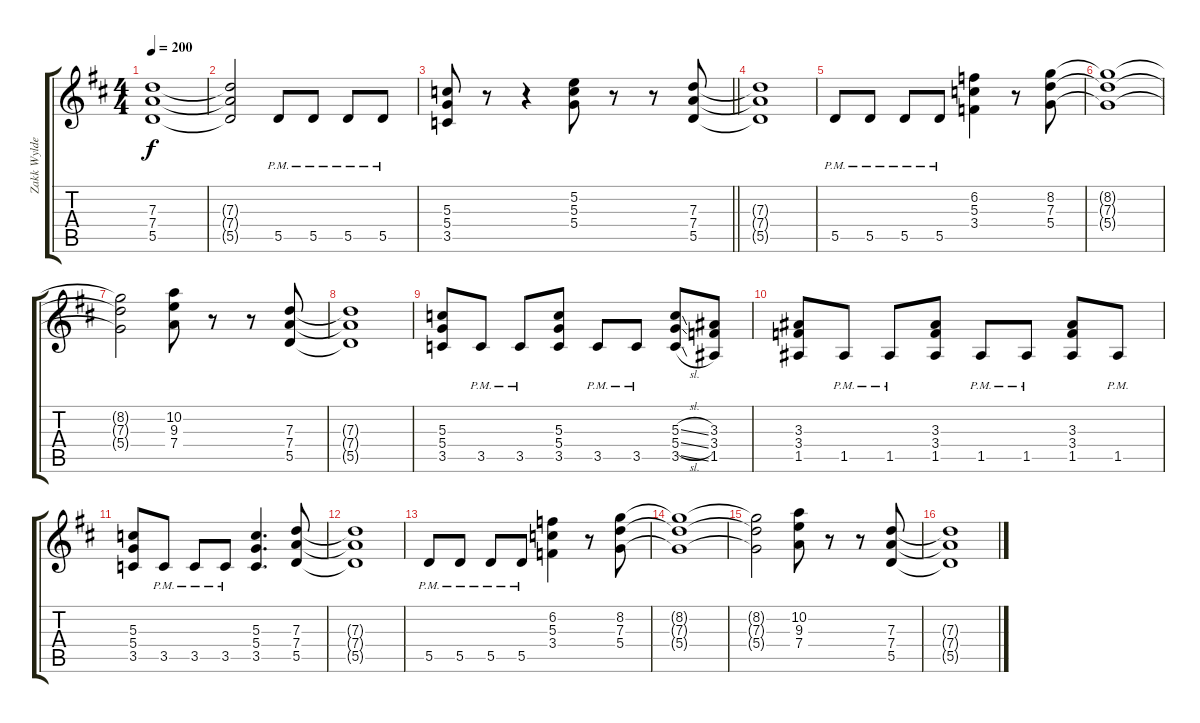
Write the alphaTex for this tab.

\track ("Zakk Wylde (Solo)" "Zakk Wylde") {instrument overdrivenguitar}
\staff {score tabs}
\tuning (E4 B3 G3 D3 A2 E2) {hide}
\ts (4 4)
\tempo 200
\clef g2
\ks d
(7.3{t} 7.4{t} 5.5{t}).1{dy f} |
(7.3{t} 7.4{t} 5.5{t}).2 5.5{pm}.8 5.5{pm}.8 5.5{pm}.8 5.5{pm}.8 |
\barLineRight lightlight
(5.3 5.4 3.5).8 r.8 r.4 (5.2 5.3 5.4).8 r.8 r.8 (7.3 7.4 5.5).8 |
(7.3{t} 7.4{t} 5.5{t}).1 |
5.5{pm}.8 5.5{pm}.8 5.5{pm}.8 5.5{pm}.8 (6.2 5.3 3.4).4 r.8 (8.2 7.3 5.4).8 |
(8.2{t} 7.3{t} 5.4{t}).1 |
(8.2{t} 7.3{t} 5.4{t}).2 (10.2 9.3 7.4).8 r.8 r.8 (7.3 7.4 5.5).8 |
(7.3{t} 7.4{t} 5.5{t}).1 |
(5.3 5.4 3.5).8 3.5{pm}.8 3.5{pm}.8 (5.3 5.4 3.5).8 3.5{pm}.8 3.5{pm}.8 (5.3{sl} 5.4{sl} 3.5{sl}).8 (3.3 3.4 1.5).8 |
(3.3 3.4 1.5).8 1.5{pm}.8 1.5{pm}.8 (3.3 3.4 1.5).8 1.5{pm}.8 1.5{pm}.8 (3.3 3.4 1.5).8 1.5{pm}.8 |
(5.3 5.4 3.5).8 3.5{pm}.8 3.5{pm}.8 3.5{pm}.8 (5.3 5.4 3.5).4{d} (7.3 7.4 5.5).8 |
(7.3{t} 7.4{t} 5.5{t}).1 |
5.5{pm}.8 5.5{pm}.8 5.5{pm}.8 5.5{pm}.8 (6.2 5.3 3.4).4 r.8 (8.2 7.3 5.4).8 |
(8.2{t} 7.3{t} 5.4{t}).1 |
(8.2{t} 7.3{t} 5.4{t}).2 (10.2 9.3 7.4).8 r.8 r.8 (7.3 7.4 5.5).8 |
(7.3{t} 7.4{t} 5.5{t}).1
